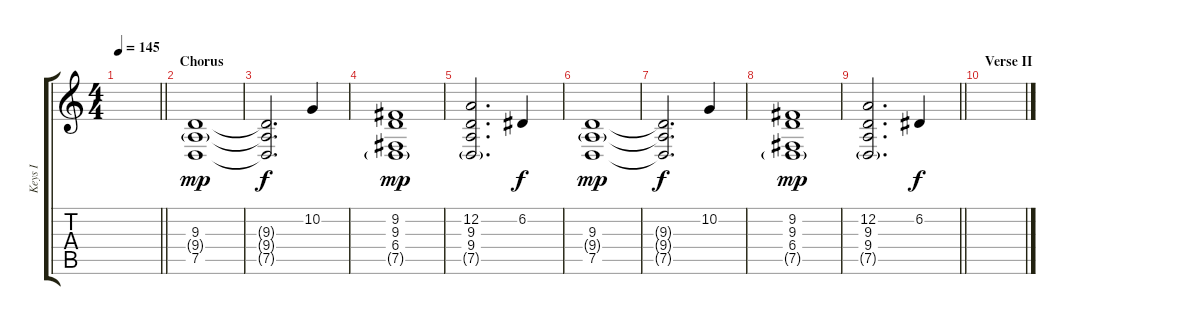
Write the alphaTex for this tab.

\track ("Keys I" "Keys I") {instrument choiraahs}
\staff {score tabs}
\tuning (D4 A3 F3 C3 G2 C2) {hide}
\ts (4 4)
\tempo 145
\clef g2
\barLineRight lightlight
\ks c
|
\section ("" "Chorus")
(9.3 9.4{g} 7.5).1{dy mp volume 10 balance 8} |
(9.3{t} 9.4{t} 7.5{t}).2{d dy f} 10.2.4 |
(9.2 9.3 6.4 7.5{g}).1{dy mp} |
(12.2 9.3 9.4 7.5{g}).2{d} 6.2.4{dy f} |
(9.3 9.4{g} 7.5).1{dy mp} |
(9.3{t} 9.4{t} 7.5{t}).2{d dy f} 10.2.4 |
(9.2 9.3 6.4 7.5{g}).1{dy mp} |
\barLineRight lightlight
(12.2 9.3 9.4 7.5{g}).2{d} 6.2.4{dy f} |
\section ("" "Verse II")
